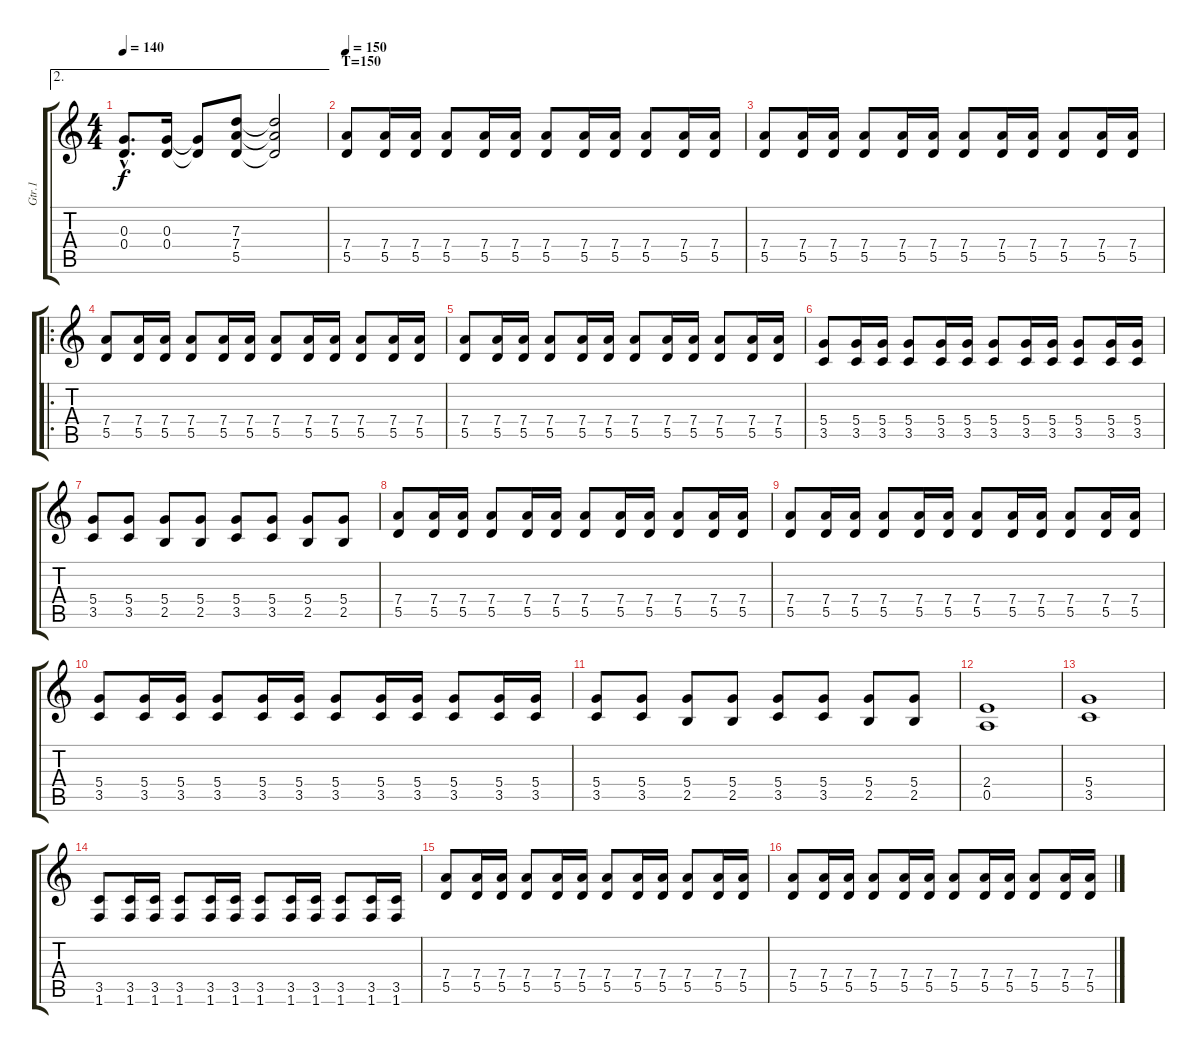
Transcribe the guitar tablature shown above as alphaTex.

\track ("Gtr.1" "Gtr.1") {instrument distortionguitar}
\staff {score tabs}
\tuning (E4 B3 G3 D3 A2 E2) {hide}
\ae 2
\ts (4 4)
\tempo 140
\clef g2
\ks c
(0.3{hac} 0.4{hac}).8{d dy f} (0.3 0.4).16 (0.3{t} 0.4{t}).8 (7.3 7.4 5.5).8 (7.3{t} 7.4{t} 5.5{t}).2 |
\section ("" "T=150")
\tempo 150
(7.4 5.5).8 (7.4 5.5).16 (7.4 5.5).16 (7.4 5.5).8 (7.4 5.5).16 (7.4 5.5).16 (7.4 5.5).8 (7.4 5.5).16 (7.4 5.5).16 (7.4 5.5).8 (7.4 5.5).16 (7.4 5.5).16 |
(7.4 5.5).8 (7.4 5.5).16 (7.4 5.5).16 (7.4 5.5).8 (7.4 5.5).16 (7.4 5.5).16 (7.4 5.5).8 (7.4 5.5).16 (7.4 5.5).16 (7.4 5.5).8 (7.4 5.5).16 (7.4 5.5).16 |
\ro
(7.4 5.5).8 (7.4 5.5).16 (7.4 5.5).16 (7.4 5.5).8 (7.4 5.5).16 (7.4 5.5).16 (7.4 5.5).8 (7.4 5.5).16 (7.4 5.5).16 (7.4 5.5).8 (7.4 5.5).16 (7.4 5.5).16 |
(7.4 5.5).8 (7.4 5.5).16 (7.4 5.5).16 (7.4 5.5).8 (7.4 5.5).16 (7.4 5.5).16 (7.4 5.5).8 (7.4 5.5).16 (7.4 5.5).16 (7.4 5.5).8 (7.4 5.5).16 (7.4 5.5).16 |
(5.4 3.5).8 (5.4 3.5).16 (5.4 3.5).16 (5.4 3.5).8 (5.4 3.5).16 (5.4 3.5).16 (5.4 3.5).8 (5.4 3.5).16 (5.4 3.5).16 (5.4 3.5).8 (5.4 3.5).16 (5.4 3.5).16 |
(5.4 3.5).8 (5.4 3.5).8 (5.4 2.5).8 (5.4 2.5).8 (5.4 3.5).8 (5.4 3.5).8 (5.4 2.5).8 (5.4 2.5).8 |
(7.4 5.5).8 (7.4 5.5).16 (7.4 5.5).16 (7.4 5.5).8 (7.4 5.5).16 (7.4 5.5).16 (7.4 5.5).8 (7.4 5.5).16 (7.4 5.5).16 (7.4 5.5).8 (7.4 5.5).16 (7.4 5.5).16 |
(7.4 5.5).8 (7.4 5.5).16 (7.4 5.5).16 (7.4 5.5).8 (7.4 5.5).16 (7.4 5.5).16 (7.4 5.5).8 (7.4 5.5).16 (7.4 5.5).16 (7.4 5.5).8 (7.4 5.5).16 (7.4 5.5).16 |
(5.4 3.5).8 (5.4 3.5).16 (5.4 3.5).16 (5.4 3.5).8 (5.4 3.5).16 (5.4 3.5).16 (5.4 3.5).8 (5.4 3.5).16 (5.4 3.5).16 (5.4 3.5).8 (5.4 3.5).16 (5.4 3.5).16 |
(5.4 3.5).8 (5.4 3.5).8 (5.4 2.5).8 (5.4 2.5).8 (5.4 3.5).8 (5.4 3.5).8 (5.4 2.5).8 (5.4 2.5).8 |
(2.4 0.5).1 |
(5.4 3.5).1 |
(3.5 1.6).8 (3.5 1.6).16 (3.5 1.6).16 (3.5 1.6).8 (3.5 1.6).16 (3.5 1.6).16 (3.5 1.6).8 (3.5 1.6).16 (3.5 1.6).16 (3.5 1.6).8 (3.5 1.6).16 (3.5 1.6).16 |
(7.4 5.5).8 (7.4 5.5).16 (7.4 5.5).16 (7.4 5.5).8 (7.4 5.5).16 (7.4 5.5).16 (7.4 5.5).8 (7.4 5.5).16 (7.4 5.5).16 (7.4 5.5).8 (7.4 5.5).16 (7.4 5.5).16 |
(7.4 5.5).8 (7.4 5.5).16 (7.4 5.5).16 (7.4 5.5).8 (7.4 5.5).16 (7.4 5.5).16 (7.4 5.5).8 (7.4 5.5).16 (7.4 5.5).16 (7.4 5.5).8 (7.4 5.5).16 (7.4 5.5).16
